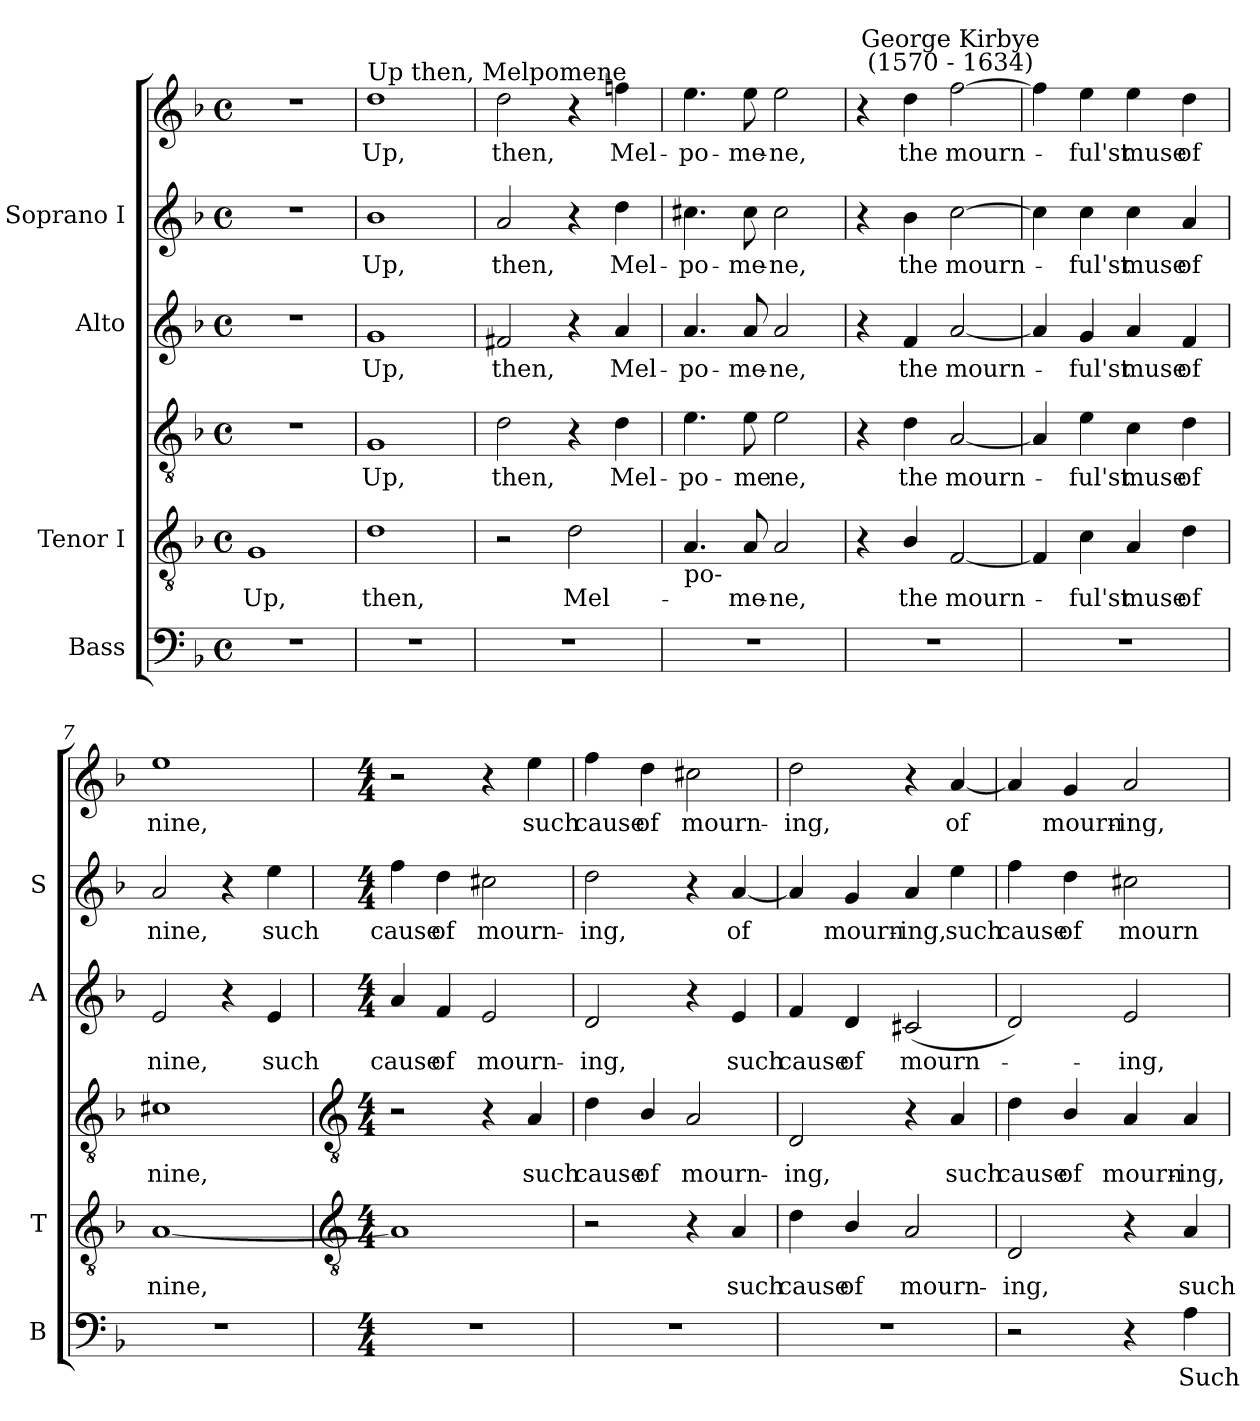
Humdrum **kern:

**kern	**text	**kern	**text	**kern	**text	**kern	**text	**kern	**text	**kern	**text
*part4	*part4	*part3	*part3	*part3	*part3	*part2	*part2	*part1	*part1	*part1	*part1
*staff6	*staff6	*staff5	*staff5	*staff4	*staff4	*staff3	*staff3	*staff2	*staff2	*staff1	*staff1
*I"Bass	*	*I"Tenor I	*	*	*	*I"Alto	*	*I"Soprano I	*	*	*
*I'B	*	*I'T	*	*	*	*I'A	*	*I'S	*	*	*
*clefF4	*	*clefGv2	*	*clefGv2	*	*clefG2	*	*clefG2	*	*clefG2	*
*k[b-]	*	*k[b-]	*	*k[b-]	*	*k[b-]	*	*k[b-]	*	*k[b-]	*
*F:	*	*F:	*	*F:	*	*F:	*	*F:	*	*F:	*
*M4/4	*	*M4/4	*	*M4/4	*	*M4/4	*	*M4/4	*	*M4/4	*
*met(c)	*	*met(c)	*	*met(c)	*	*met(c)	*	*met(c)	*	*met(c)	*
=1	=1	=1	=1	=1	=1	=1	=1	=1	=1	=1	=1
!	!	!	!LO:LY:b	!	!	!	!	!	!	!	!
1r	.	1G	Up,	1r	.	1r	.	1r	.	1r	.
=2	=2	=2	=2	=2	=2	=2	=2	=2	=2	=2	=2
!	!	!	!LO:LY:b	!	!LO:LY:b	!	!LO:LY:b	!	!LO:LY:b	!	!LO:LY:b
1r	.	1d	then,	1G	Up,	1g	Up,	1b-	Up,	1dd	Up,
=3	=3	=3	=3	=3	=3	=3	=3	=3	=3	=3	=3
!	!	!	!	!	!	!	!	!	!	!LO:TX:a:cj:t=Up then, Melpomene	!
!	!	!	!	!	!LO:LY:b	!	!LO:LY:b	!	!LO:LY:b	!	!LO:LY:b
1r	.	2r	.	2d	then,	2f#X	then,	2a	-then,	2dd	then,
!	!	!	!LO:LY:b	!	!	!	!	!	!	!	!
.	.	2d	-Mel-	4r	.	4r	.	4r	.	4r	.
!	!	!	!	!	!LO:LY:b	!	!LO:LY:b	!	!LO:LY:b	!	!LO:LY:b
.	.	.	.	4d	Mel-	4a	Mel-	4dd	Mel-	4ffn	Mel-
=4	=4	=4	=4	=4	=4	=4	=4	=4	=4	=4	=4
!	!	!LO:TX:b:t=po-	!	!	!	!	!	!	!	!	!
!	!	!	!	!	!LO:LY:b	!	!LO:LY:b	!	!LO:LY:b	!	!LO:LY:b
1r	.	4.A	.	4.e	-po-	4.a	-po-	4.cc#X	po-	4.ee	-po-
!	!	!	!LO:LY:b	!	!LO:LY:b	!	!LO:LY:b	!	!LO:LY:b	!	!LO:LY:b
.	.	8A	me-	8e	-me	8a	-me-	8cc#	-me-	8ee	-me-
!	!	!	!LO:LY:b	!	!LO:LY:b	!	!LO:LY:b	!	!LO:LY:b	!	!LO:LY:b
.	.	2A	-ne,	2e	ne,	2a	-ne,	2cc#	-ne,	2ee	-ne,
=5	=5	=5	=5	=5	=5	=5	=5	=5	=5	=5	=5
1r	.	4r	.	4r	.	4r	.	4r	.	4r	.
!	!	!	!LO:LY:b	!	!LO:LY:b	!	!LO:LY:b	!	!LO:LY:b	!	!LO:LY:b
.	.	4B-/	the	4d	the	4f	the	4b-	the	4dd	the
!	!	!	!	!	!	!	!	!	!	!LO:TX:a:cj:t=George Kirbye\n(1570 - 1634)	!
!	!	!	!LO:LY:b	!	!LO:LY:b	!	!LO:LY:b	!	!LO:LY:b	!	!LO:LY:b
.	.	[2F	mourn-	[2A	mourn-	[2a	mourn-	[2cc	mourn-	[2ff	mourn-
=6	=6	=6	=6	=6	=6	=6	=6	=6	=6	=6	=6
1r	.	4F]	.	4A]	.	4a]	.	4cc]	.	4ff]	.
!	!	!	!LO:LY:b	!	!LO:LY:b	!	!LO:LY:b	!	!LO:LY:b	!	!LO:LY:b
.	.	4c	ful'st	4e	ful'st	4g	ful'st	4cc	ful'st	4ee	ful'st
!	!	!	!LO:LY:b	!	!LO:LY:b	!	!LO:LY:b	!	!LO:LY:b	!	!LO:LY:b
.	.	4A	muse	4c	muse	4a	muse	4cc	muse	4ee	muse
!	!	!	!LO:LY:b	!	!LO:LY:b	!	!LO:LY:b	!	!LO:LY:b	!	!LO:LY:b
.	.	4d	of	4d	of	4f	of	4a	of	4dd	of
=7	=7	=7	=7	=7	=7	=7	=7	=7	=7	=7	=7
!	!	!	!LO:LY:b	!	!LO:LY:b	!	!LO:LY:b	!	!LO:LY:b	!	!LO:LY:b
1r	.	[1A	nine,	1c#X	nine,	2e	nine,	2a	nine,	1ee	nine,
.	.	.	.	.	.	4r	.	4r	.	.	.
!	!	!	!	!	!	!	!LO:LY:b	!	!LO:LY:b	!	!
.	.	.	.	.	.	4e	such	4ee	such	.	.
!!LO:LB:g=z
=8	=8	=8	=8	=8	=8	=8	=8	=8	=8	=8	=8
*	*	*clefGv2	*	*clefGv2	*	*	*	*	*	*	*
*M4/4	*	*M4/4	*	*M4/4	*	*M4/4	*	*M4/4	*	*M4/4	*
!	!	!	!	!	!	!	!LO:LY:b	!	!LO:LY:b	!	!
1r	.	1A]	.	2r	.	4a	cause	4ff	cause	2r	.
!	!	!	!	!	!	!	!LO:LY:b	!	!LO:LY:b	!	!
.	.	.	.	.	.	4f	of	4dd	of	.	.
!	!	!	!	!	!	!	!LO:LY:b	!	!LO:LY:b	!	!
.	.	.	.	4r	.	2e	mourn-	2cc#X	mourn-	4r	.
!	!	!	!	!	!LO:LY:b	!	!	!	!	!	!LO:LY:b
.	.	.	.	4A	such	.	.	.	.	4ee	such
=9	=9	=9	=9	=9	=9	=9	=9	=9	=9	=9	=9
!	!	!	!	!	!LO:LY:b	!	!LO:LY:b	!	!LO:LY:b	!	!LO:LY:b
1r	.	2r	.	4d	cause	2d	-ing,	2dd	-ing,	4ff	-cause
!	!	!	!	!	!LO:LY:b	!	!	!	!	!	!LO:LY:b
.	.	.	.	4B-/	of	.	.	.	.	4dd	of
!	!	!	!	!	!LO:LY:b	!	!	!	!	!	!LO:LY:b
.	.	4r	.	2A	mourn-	4r	.	4r	.	2cc#X	mourn-
!	!	!	!LO:LY:b	!	!	!	!LO:LY:b	!	!LO:LY:b	!	!
.	.	4A	-such	.	.	4e	such	[4a	of	.	.
=10	=10	=10	=10	=10	=10	=10	=10	=10	=10	=10	=10
!	!	!	!LO:LY:b	!	!LO:LY:b	!	!LO:LY:b	!	!	!	!LO:LY:b
1r	.	4d	cause	2D	ing,	4f	cause	4a]	.	2dd	ing,
!	!	!	!LO:LY:b	!	!	!	!LO:LY:b	!	!LO:LY:b	!	!
.	.	4B-/	of	.	.	4d	of	4g	mourn-	.	.
!	!	!	!LO:LY:b	!	!	!	!LO:LY:b	!	!LO:LY:b	!	!
.	.	2A	mourn-	4r	.	(<2c#X	mourn-	4a	-ing,	4r	.
!	!	!	!	!	!LO:LY:b	!	!	!	!LO:LY:b	!	!LO:LY:b
.	.	.	.	4A	such	.	.	4ee	such	[4a	of
=11	=11	=11	=11	=11	=11	=11	=11	=11	=11	=11	=11
!	!	!	!LO:LY:b	!	!LO:LY:b	!	!	!	!LO:LY:b	!	!
2r	.	2D	ing,	4d	-cause	2d)	.	4ff	cause	4a]	.
!	!	!	!	!	!LO:LY:b	!	!	!	!LO:LY:b	!	!LO:LY:b
.	.	.	.	4B-/	of	.	.	4dd	of	4g	mourn-
!	!	!	!	!	!LO:LY:b	!	!LO:LY:b	!	!LO:LY:b	!	!LO:LY:b
4r	.	4r	.	4A	mourn-	2e	ing,	2cc#X	mourn-	2a	-ing,
!	!LO:LY:b	!	!LO:LY:b	!	!LO:LY:b	!	!	!	!	!	!
4A	Such	4A	such	4A	-ing,	.	.	.	.	.	.
=	=	=	=	=	=	=	=	=	=	=	=
*-	*-	*-	*-	*-	*-	*-	*-	*-	*-	*-	*-
